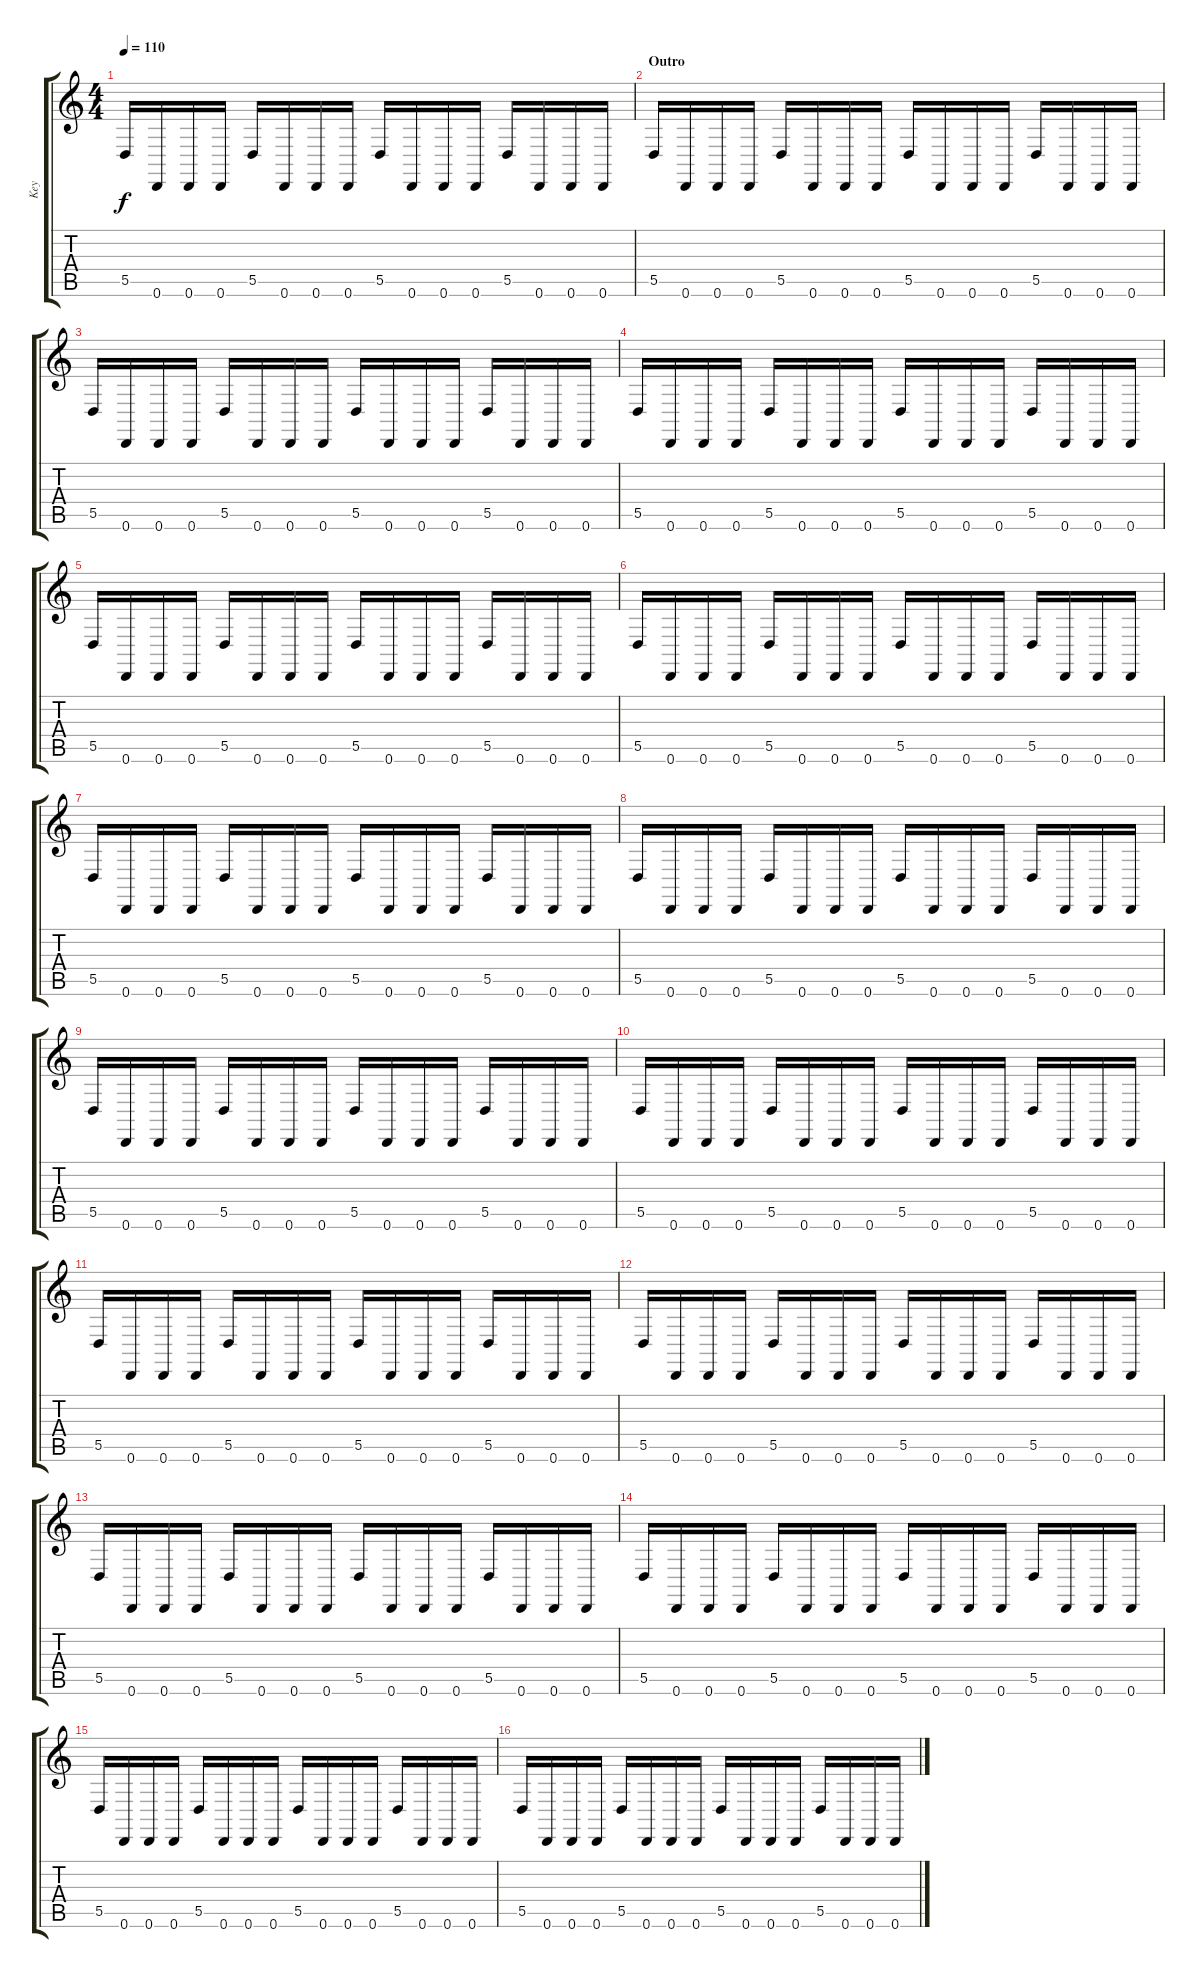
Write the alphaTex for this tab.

\track ("Key" "Key") {instrument lead2sawtooth}
\staff {score tabs}
\tuning (E4 B3 G3 D3 A2 D2) {hide}
\ts (4 4)
\tempo 110
\clef g2
\ks c
5.5.16{dy f} 0.6.16 0.6.16 0.6.16 5.5.16 0.6.16 0.6.16 0.6.16 5.5.16 0.6.16 0.6.16 0.6.16 5.5.16 0.6.16 0.6.16 0.6.16 |
\section ("" "Outro")
5.5.16 0.6.16 0.6.16 0.6.16 5.5.16 0.6.16 0.6.16 0.6.16 5.5.16 0.6.16 0.6.16 0.6.16 5.5.16 0.6.16 0.6.16 0.6.16 |
5.5.16 0.6.16 0.6.16 0.6.16 5.5.16 0.6.16 0.6.16 0.6.16 5.5.16 0.6.16 0.6.16 0.6.16 5.5.16 0.6.16 0.6.16 0.6.16 |
5.5.16 0.6.16 0.6.16 0.6.16 5.5.16 0.6.16 0.6.16 0.6.16 5.5.16 0.6.16 0.6.16 0.6.16 5.5.16 0.6.16 0.6.16 0.6.16 |
5.5.16 0.6.16 0.6.16 0.6.16 5.5.16 0.6.16 0.6.16 0.6.16 5.5.16 0.6.16 0.6.16 0.6.16 5.5.16 0.6.16 0.6.16 0.6.16 |
5.5.16 0.6.16 0.6.16 0.6.16 5.5.16 0.6.16 0.6.16 0.6.16 5.5.16 0.6.16 0.6.16 0.6.16 5.5.16 0.6.16 0.6.16 0.6.16 |
5.5.16 0.6.16 0.6.16 0.6.16 5.5.16 0.6.16 0.6.16 0.6.16 5.5.16 0.6.16 0.6.16 0.6.16 5.5.16 0.6.16 0.6.16 0.6.16 |
5.5.16 0.6.16 0.6.16 0.6.16 5.5.16 0.6.16 0.6.16 0.6.16 5.5.16 0.6.16 0.6.16 0.6.16 5.5.16 0.6.16 0.6.16 0.6.16 |
5.5.16 0.6.16 0.6.16 0.6.16 5.5.16 0.6.16 0.6.16 0.6.16 5.5.16 0.6.16 0.6.16 0.6.16 5.5.16 0.6.16 0.6.16 0.6.16 |
5.5.16 0.6.16 0.6.16 0.6.16 5.5.16 0.6.16 0.6.16 0.6.16 5.5.16 0.6.16 0.6.16 0.6.16 5.5.16 0.6.16 0.6.16 0.6.16 |
5.5.16 0.6.16 0.6.16 0.6.16 5.5.16 0.6.16 0.6.16 0.6.16 5.5.16 0.6.16 0.6.16 0.6.16 5.5.16 0.6.16 0.6.16 0.6.16 |
5.5.16 0.6.16 0.6.16 0.6.16 5.5.16 0.6.16 0.6.16 0.6.16 5.5.16 0.6.16 0.6.16 0.6.16 5.5.16 0.6.16 0.6.16 0.6.16 |
5.5.16 0.6.16 0.6.16 0.6.16 5.5.16 0.6.16 0.6.16 0.6.16 5.5.16 0.6.16 0.6.16 0.6.16 5.5.16 0.6.16 0.6.16 0.6.16 |
5.5.16{volume 0} 0.6.16 0.6.16 0.6.16 5.5.16 0.6.16 0.6.16 0.6.16 5.5.16 0.6.16 0.6.16 0.6.16 5.5.16 0.6.16 0.6.16 0.6.16 |
5.5.16 0.6.16 0.6.16 0.6.16 5.5.16 0.6.16 0.6.16 0.6.16 5.5.16 0.6.16 0.6.16 0.6.16 5.5.16 0.6.16 0.6.16 0.6.16 |
5.5.16 0.6.16 0.6.16 0.6.16 5.5.16 0.6.16 0.6.16 0.6.16 5.5.16 0.6.16 0.6.16 0.6.16 5.5.16 0.6.16 0.6.16 0.6.16
